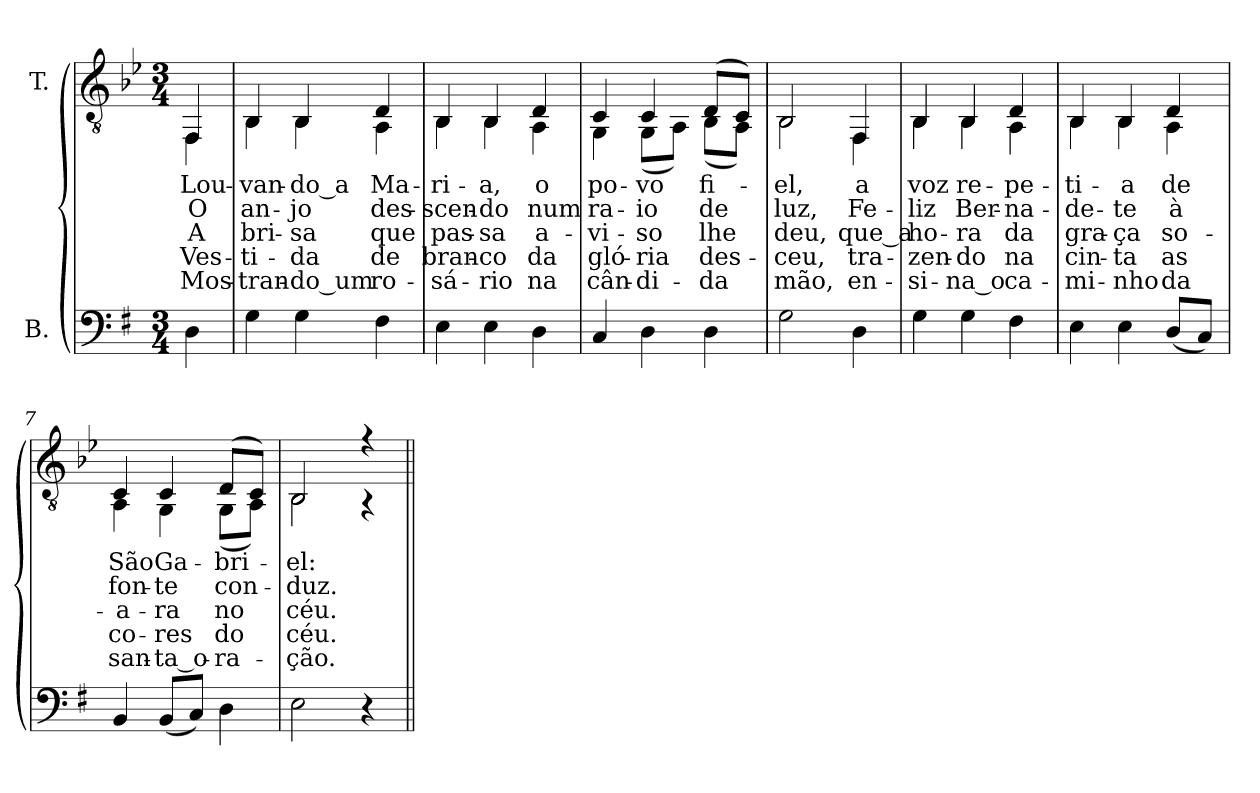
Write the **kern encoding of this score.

**kern	**kern	**text	**text	**text	**text	**text
*part2	*part1	*part1	*part1	*part1	*part1	*part1
*staff2	*staff1	*staff1	*staff1	*staff1	*staff1	*staff1
*I"B.	*I"T.	*	*	*	*	*
!!LO:PB:g=z
*clefF4	*clefGv2	*	*	*	*	*
*	*ITrd2c3	*	*	*	*	*
*k[f#]	*k[f#]	*	*	*	*	*
*G:	*G:	*	*	*	*	*
*M3/4	*M3/4	*	*	*	*	*
*MM80	*MM80	*	*	*	*	*
=	=	=	=	=	=	=
!	!LO:TX:b:cj:t=1.	!	!	!	!	!
!	!LO:TX:b:cj:t=2.	!	!	!	!	!
!	!LO:TX:b:cj:t=3.	!	!	!	!	!
!	!LO:TX:b:cj:t=4.	!	!	!	!	!
!	!LO:TX:b:cj:t=5.	!	!	!	!	!
!	!	!LO:LY:b:color=#000000	!LO:LY:b:color=#000000	!LO:LY:b:color=#000000	!LO:LY:b:color=#000000	!LO:LY:b:color=#000000
*	*^	*	*	*	*	*
4Di\	4DDi/	4DDi\	Lou-	O	A	Ves-	Mos-
=1	=1	=1	=1	=1	=1	=1	=1
!	!	!	!LO:LY:b:color=#000000	!LO:LY:b:color=#000000	!LO:LY:b:color=#000000	!LO:LY:b:color=#000000	!LO:LY:b:color=#000000
4Gi\	4GGi/	4GGi\	-van-	an-	bri-	-ti-	-tran-
!	!	!	!LO:LY:b:color=#000000	!LO:LY:b:color=#000000	!LO:LY:b:color=#000000	!LO:LY:b:color=#000000	!LO:LY:b:color=#000000
4Gi\	4GGi/	4GGi\	-do_a	-jo	-sa	-da	-do_um
!	!	!	!LO:LY:b:color=#000000	!LO:LY:b:color=#000000	!LO:LY:b:color=#000000	!LO:LY:b:color=#000000	!LO:LY:b:color=#000000
4F#i\	4BBi/	4FF#i\	Ma-	des-	que	de	ro-
=2	=2	=2	=2	=2	=2	=2	=2
!	!	!	!LO:LY:b:color=#000000	!LO:LY:b:color=#000000	!LO:LY:b:color=#000000	!LO:LY:b:color=#000000	!LO:LY:b:color=#000000
4Ei\	4GGi/	4GGi\	-ri-	-scen-	pas-	bran-	-sá-
!	!	!	!LO:LY:b:color=#000000	!LO:LY:b:color=#000000	!LO:LY:b:color=#000000	!LO:LY:b:color=#000000	!LO:LY:b:color=#000000
4Ei\	4GGi/	4GGi\	-a,	-do	-sa	-co	-rio
!	!	!	!LO:LY:b:color=#000000	!LO:LY:b:color=#000000	!LO:LY:b:color=#000000	!LO:LY:b:color=#000000	!LO:LY:b:color=#000000
4Di\	4BBi/	4FF#i\	o	num	a-	da	na
=3	=3	=3	=3	=3	=3	=3	=3
!	!	!	!LO:LY:b:color=#000000	!LO:LY:b:color=#000000	!LO:LY:b:color=#000000	!LO:LY:b:color=#000000	!LO:LY:b:color=#000000
4Ci/	4AAi/	4EEi\	po-	ra-	-vi-	gló-	cân-
!	!	!	!LO:LY:b:color=#000000	!LO:LY:b:color=#000000	!LO:LY:b:color=#000000	!LO:LY:b:color=#000000	!LO:LY:b:color=#000000
4Di\	4AAi/	(8EEi\L	-vo	-io	-so	-ria	-di-
.	.	8FF#i\J)	.	.	.	.	.
!	!	!	!LO:LY:b:color=#000000	!LO:LY:b:color=#000000	!LO:LY:b:color=#000000	!LO:LY:b:color=#000000	!LO:LY:b:color=#000000
4Di\	(8BBi/L	(8GGi\L	fi-	de	lhe	des-	-da
.	8AAi/J)	8FF#i\J)	.	.	.	.	.
=4	=4	=4	=4	=4	=4	=4	=4
!	!	!	!LO:LY:b:color=#000000	!LO:LY:b:color=#000000	!LO:LY:b:color=#000000	!LO:LY:b:color=#000000	!LO:LY:b:color=#000000
2Gi\	2GGi/	2GGi\	-el,	luz,	deu,	-ceu,	mão,
!	!	!	!LO:LY:b:color=#000000	!LO:LY:b:color=#000000	!LO:LY:b:color=#000000	!LO:LY:b:color=#000000	!LO:LY:b:color=#000000
4Di\	4DDi/	4DDi\	a	Fe-	que_a	tra-	en-
!!LO:LB:g=z	!!
=5	=5	=5	=5	=5	=5	=5	=5
!	!	!	!LO:LY:b:color=#000000	!LO:LY:b:color=#000000	!LO:LY:b:color=#000000	!LO:LY:b:color=#000000	!LO:LY:b:color=#000000
4Gi\	4GGi/	4GGi\	voz	-liz	ho-	-zen-	-si-
!	!	!	!LO:LY:b:color=#000000	!LO:LY:b:color=#000000	!LO:LY:b:color=#000000	!LO:LY:b:color=#000000	!LO:LY:b:color=#000000
4Gi\	4GGi/	4GGi\	re-	Ber-	-ra	-do	-na_o
!	!	!	!LO:LY:b:color=#000000	!LO:LY:b:color=#000000	!LO:LY:b:color=#000000	!LO:LY:b:color=#000000	!LO:LY:b:color=#000000
4F#i\	4BBi/	4FF#i\	-pe-	-na-	da	na	ca-
=6	=6	=6	=6	=6	=6	=6	=6
!	!	!	!LO:LY:b:color=#000000	!LO:LY:b:color=#000000	!LO:LY:b:color=#000000	!LO:LY:b:color=#000000	!LO:LY:b:color=#000000
4Ei\	4GGi/	4GGi\	-ti-	-de-	gra-	cin-	-mi-
!	!	!	!LO:LY:b:color=#000000	!LO:LY:b:color=#000000	!LO:LY:b:color=#000000	!LO:LY:b:color=#000000	!LO:LY:b:color=#000000
4Ei\	4GGi/	4GGi\	-a	-te	-ça	-ta	-nho
!	!	!	!LO:LY:b:color=#000000	!LO:LY:b:color=#000000	!LO:LY:b:color=#000000	!LO:LY:b:color=#000000	!LO:LY:b:color=#000000
(8Di/L	4BBi/	4FF#i\	de	à	so-	as	da
8Ci/J)	.	.	.	.	.	.	.
=7	=7	=7	=7	=7	=7	=7	=7
!	!	!	!LO:LY:b:color=#000000	!LO:LY:b:color=#000000	!LO:LY:b:color=#000000	!LO:LY:b:color=#000000	!LO:LY:b:color=#000000
4BBi/	4AAi/	4FF#i\	São	fon-	-a-	co-	san-
!	!	!	!LO:LY:b:color=#000000	!LO:LY:b:color=#000000	!LO:LY:b:color=#000000	!LO:LY:b:color=#000000	!LO:LY:b:color=#000000
(8BBi/L	4AAi/	4EEi\	Ga-	-te	-ra	-res	-ta_o-
8Ci/J)	.	.	.	.	.	.	.
!	!	!	!LO:LY:b:color=#000000	!LO:LY:b:color=#000000	!LO:LY:b:color=#000000	!LO:LY:b:color=#000000	!LO:LY:b:color=#000000
4Di\	(8BBi/L	(8EEi\L	-bri-	con-	no	do	-ra-
.	8AAi/J)	8FF#i\J)	.	.	.	.	.
=8	=8	=8	=8	=8	=8	=8	=8
!	!	!	!LO:LY:b:color=#000000	!LO:LY:b:color=#000000	!LO:LY:b:color=#000000	!LO:LY:b:color=#000000	!LO:LY:b:color=#000000
2Ei\	2GGi/	2GGi\	-el:	-duz.	céu.	céu.	-ção.
4r	4r	4r	.	.	.	.	.
*	*v	*v	*	*	*	*	*
=||	=||	=||	=||	=||	=||	=||
*-	*-	*-	*-	*-	*-	*-
